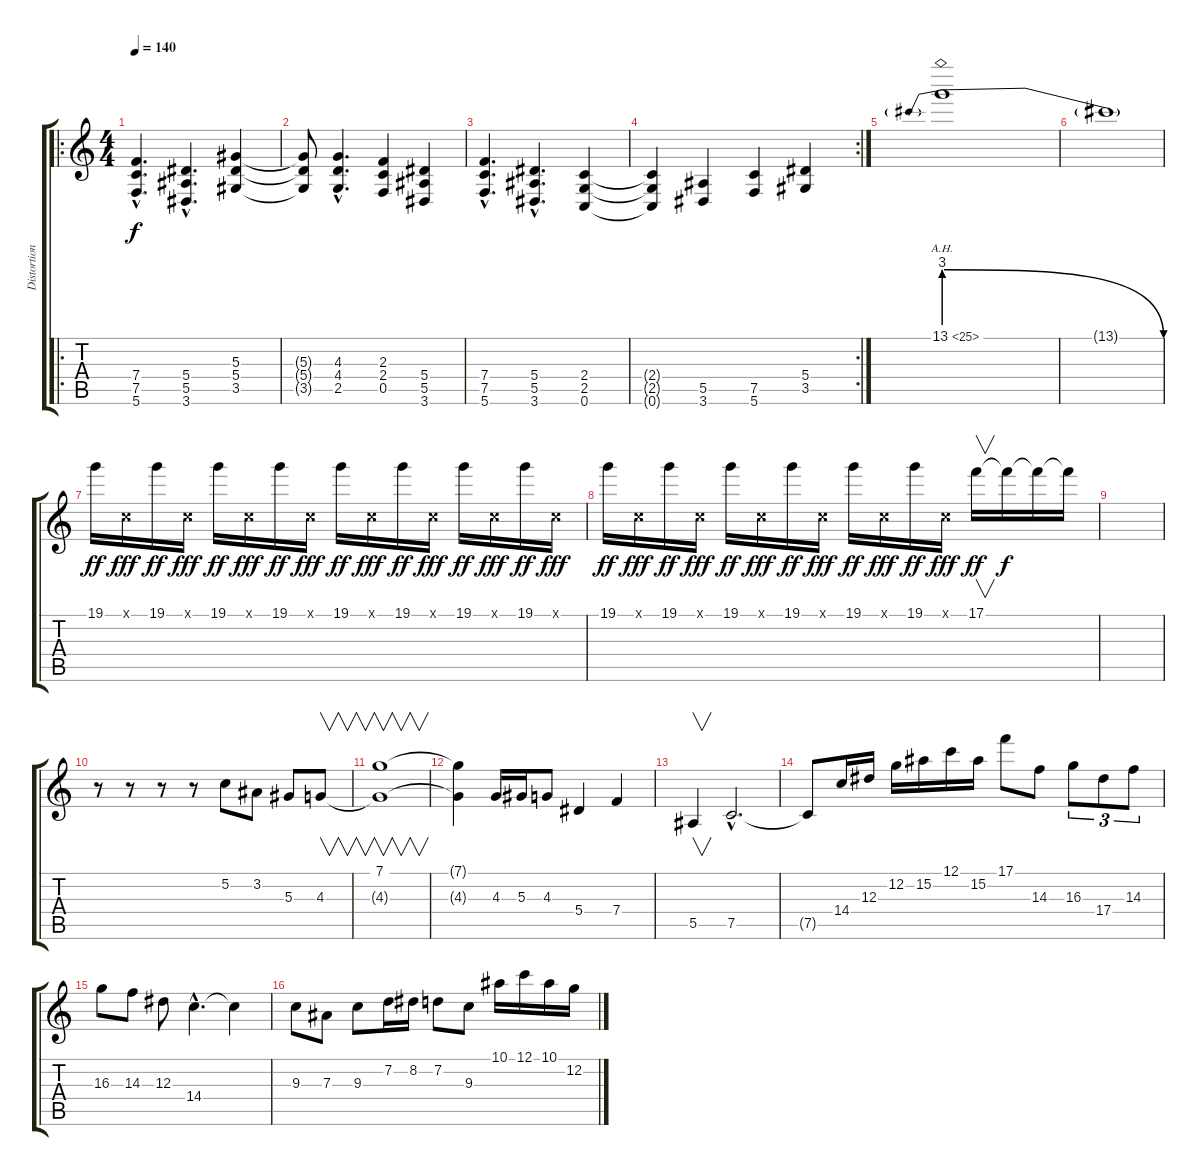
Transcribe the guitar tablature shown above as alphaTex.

\track ("Distortion Guitar " "Distortion") {instrument distortionguitar}
\staff {score tabs}
\tuning (C4 G3 Eb3 Bb2 F2 C2) {hide}
\ro
\ts (4 4)
\tempo 140
\clef g2
\ks c
(7.4{hac} 7.5{hac} 5.6{hac}).4{d dy f volume 13} (5.4{hac} 5.5{hac} 3.6{hac}).4{d} (5.3 5.4 3.5).4 |
(5.3{t} 5.4{t} 3.5{t}).8 (4.3{hac} 4.4{hac} 2.5{hac}).4{d} (2.3 2.4 0.5).4 (5.4 5.5 3.6).4 |
(7.4{hac} 7.5{hac} 5.6{hac}).4{d} (5.4{hac} 5.5{hac} 3.6{hac}).4{d} (2.4 2.5 0.6).4 |
\rc 2
(2.4{t} 2.5{t} 0.6{t}).4 (5.5 3.6).4 (7.5 5.6).4 (5.4 3.5).4 |
13.1{be (prebendrelease 0 12 60 0) ah 12}.1 |
13.1{t}.1 |
19.1.16{dy ff volume 14 balance 14} 0.1{x}.16{dy fff} 19.1.16{dy ff} 0.1{x}.16{dy fff} 19.1.16{dy ff volume 13 balance 12} 0.1{x}.16{dy fff} 19.1.16{dy ff} 0.1{x}.16{dy fff} 19.1.16{dy ff volume 11 balance 9} 0.1{x}.16{dy fff} 19.1.16{dy ff} 0.1{x}.16{dy fff} 19.1.16{dy ff volume 9 balance 7} 0.1{x}.16{dy fff} 19.1.16{dy ff} 0.1{x}.16{dy fff} |
19.1.16{dy ff volume 7 balance 5} 0.1{x}.16{dy fff} 19.1.16{dy ff} 0.1{x}.16{dy fff} 19.1.16{dy ff volume 5 balance 3} 0.1{x}.16{dy fff} 19.1.16{dy ff} 0.1{x}.16{dy fff} 19.1.16{dy ff volume 2} 0.1{x}.16{dy fff} 19.1.16{dy ff} 0.1{x}.16{dy fff} 17.1.16{v dy ff volume 0} 17.1{t}.16{dy f} 17.1{t}.16 17.1{t}.16 |
|
r.8 r.8 r.8 r.8 5.2.8{volume 14} 3.2.8 5.3.8 4.3.8{v} |
(7.1 4.3{t}).1{v} |
(7.1{t} 4.3{t}).4 4.3.16 5.3.16 4.3.8 5.4.4 7.4.4 |
5.5.4{v} 7.5{hac}.2{d} |
7.5{t}.8 14.4.16 12.3.16 12.2.16 15.2.16 12.1.16 15.2.16 17.1.8 14.3.8 16.3.8{tu (3 2)} 17.4.8{tu (3 2)} 14.3.8{tu (3 2)} |
16.3.8 14.3.8 12.3.8 14.4{hac}.4{d} 14.4{t}.4 |
9.3.8 7.3.8 9.3.8 7.2.16 8.2.16 7.2.8 9.3.8 10.1.16 12.1.16 10.1.16 12.2.16
